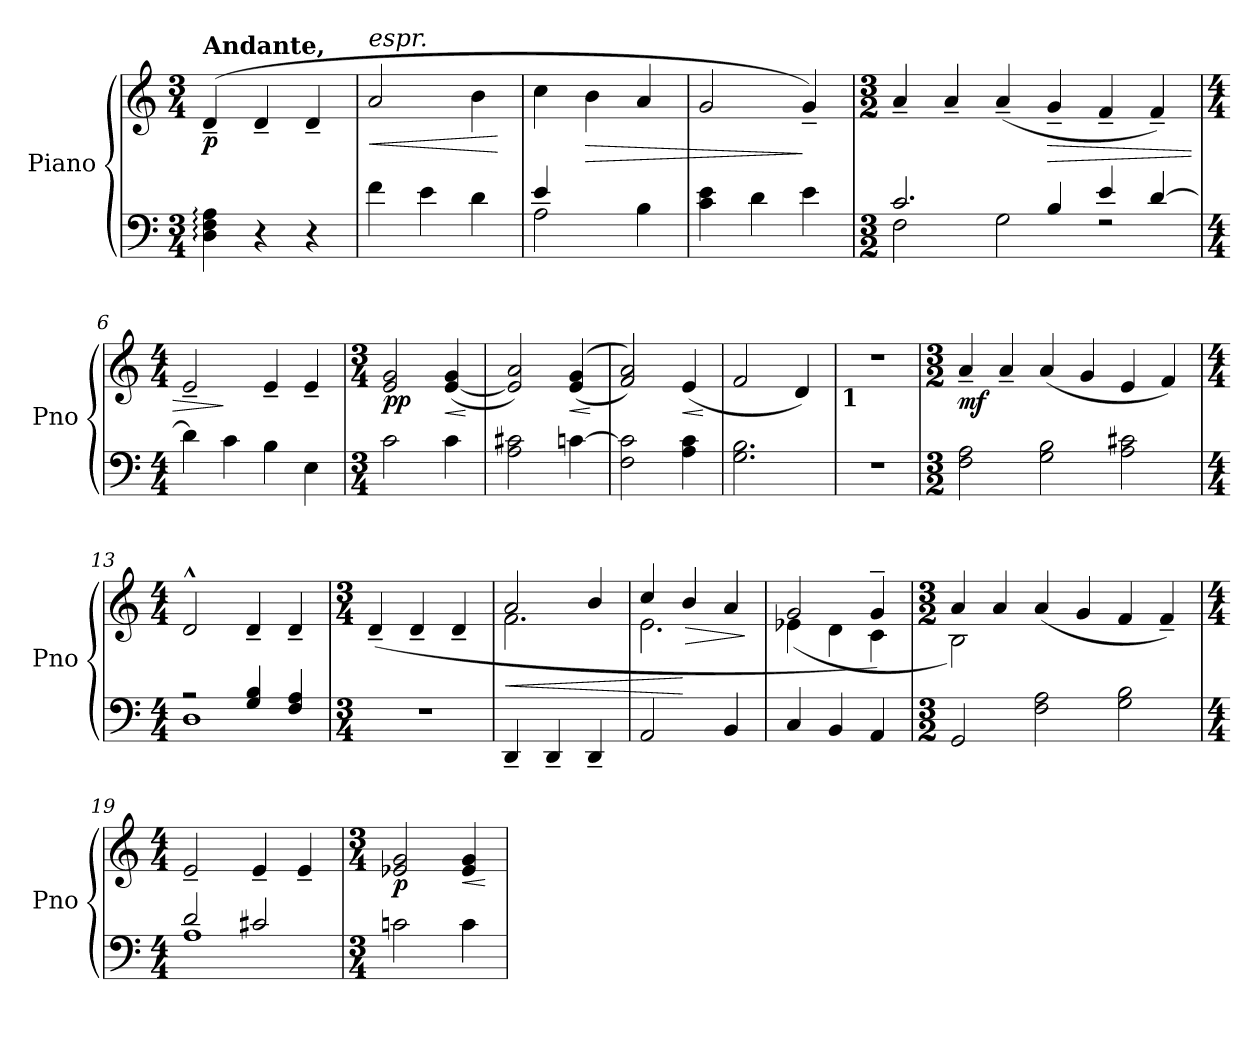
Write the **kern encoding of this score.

**kern	**kern	**dynam
*part1	*part1	*part1
*staff2	*staff1	*staff1/2
*I"Piano	*	*
*I'Pno	*	*
*clefF4	*clefG2	*
*k[]	*k[]	*
*M3/4	*M3/4	*
*MM116	*MM116	*
=1	=1	=1
!	!LO:TX:a:B:t=Andante,	!
!	!	!LO:DY:b
4D\: 4F\: 4A\:	(>4d~/	p
4r	4d~/	.
4r	4d~/	.
=2	=2	=2
!	!LO:TX:a:i:t=espr.	!
!	!	!LO:HP:b
4f<\	2a/	<
4e\	.	.
4d\	4b\	.
.	.	[
=3	=3	=3
*^	*	*
2A<\	4e/	4cc\	.
!	!	!	!LO:HP:b
.	2ryy	4b\	>
4B\	.	4a/	.
*v	*v	*	*
=4	=4	=4
4c\ 4e\	2g/	.
4d\	.	.
4e\	4g~/)	]
=5	=5	=5
*M3/2	*M3/2	*
*^	*	*
2.c/	2F<\	4a~/	.
.	.	4a~/	.
.	2G<\	(<4a~/	.
!	!	!	!LO:HP:b
4B/	.	4g~/	>
4e/	2rF	4f~/	.
[4d/	.	4f~/)	.
*v	*v	*	*
!!LO:LB:g=z
=6	=6	=6
*M4/4	*M4/4	*
4d\]	2e~/	.
4c<\	.	.
4B<\	4e~/	]
4E<\	4e~/	.
=7	=7	=7
*M3/4	*M3/4	*
!	!	!LO:DY:b
2c\	2e/ 2g/	pp
!	!	!LO:HP:b
4c<\	(>[4e/ 4g/	<
.	.	[
=8	=8	=8
2A\<< 2c#X\<<	2e/] 2a/)	.
!	!	!LO:HP:b
[4cn<\	(<(>4e/ 4g/	<
.	.	[
=9	=9	=9
2F\ 2c\]	2f/ 2a/))	.
!	!	!LO:HP:b
4A\ 4c\	(<4e/	<
.	.	[
=10	=10	=10
2.G\ 2.B\	2f/	.
.	4d/)	.
=11	=11	=11
!	!LO:TX:b:B:t=1	!
2.r	2.r	.
=12	=12	=12
*M3/2	*M3/2	*
!	!	!LO:DY:b
2F\<< 2A\<<	4a~/	mf
.	4a~/	.
2G\ 2B\	(<4a/	.
.	4g/	.
2A\ 2c#X\	4e/	.
.	4f/)	.
!!LO:LB:g=z
=13	=13	=13
*M4/4	*M4/4	*
*^	*	*
2r	1D<	2d^^/	.
4G/ 4B/	.	4d~/	.
4F/ 4A/	.	4d~/	.
*v	*v	*	*
=14	=14	=14
*M3/4	*M3/4	*
!	!	!LO:DY:b
!	!	!LO:DY:n=1:b
2.r	(>4d~/	p other-dynamics
.	4d~/	.
.	4d~/	.
=15	=15	=15
!	!	!LO:HP:b
*	*^	*
4DD<~/	2a/	2.f<\	<
4DD<~/	.	.	.
4DD<~/	4b/	.	.
=16	=16	=16	=16
2AA</	4cc/	2.e\	.
!	!	!	!LO:HP:n=1:b
.	4b/	.	[ >
4BB</	4a/	.	.
*	*v	*v	*
.	.	]
=17	=17	=17
*	*^	*
4C/	2g/	(<4e-X\	.
4BB/	.	4d<\	.
4AA/	4g~/)	4c<\	.
=18	=18	=18	=18
*M3/2	*M3/2	*	*
2GG/	4a/	2B<\)	.
.	4a/	.	.
2F\<< 2A\<<	(<4a/	1ryy	.
.	4g/	.	.
2G\ 2B\	4f/	.	.
.	4f~/)	.	.
*	*v	*v	*
!!LO:LB:g=z
=19	=19	=19
*M4/4	*M4/4	*
*^	*	*
2d/	1A<	2e~/	.
2c#X/	.	4e~/	.
.	.	4e~/	.
*v	*v	*	*
=20	=20	=20
*M3/4	*M3/4	*
!	!	!LO:DY:b
2cn<\	2e-X/ 2g/	p
!	!	!LO:HP:b
4c\	4e-/ 4g/	<
.	.	[
=	=	=
*-	*-	*-
